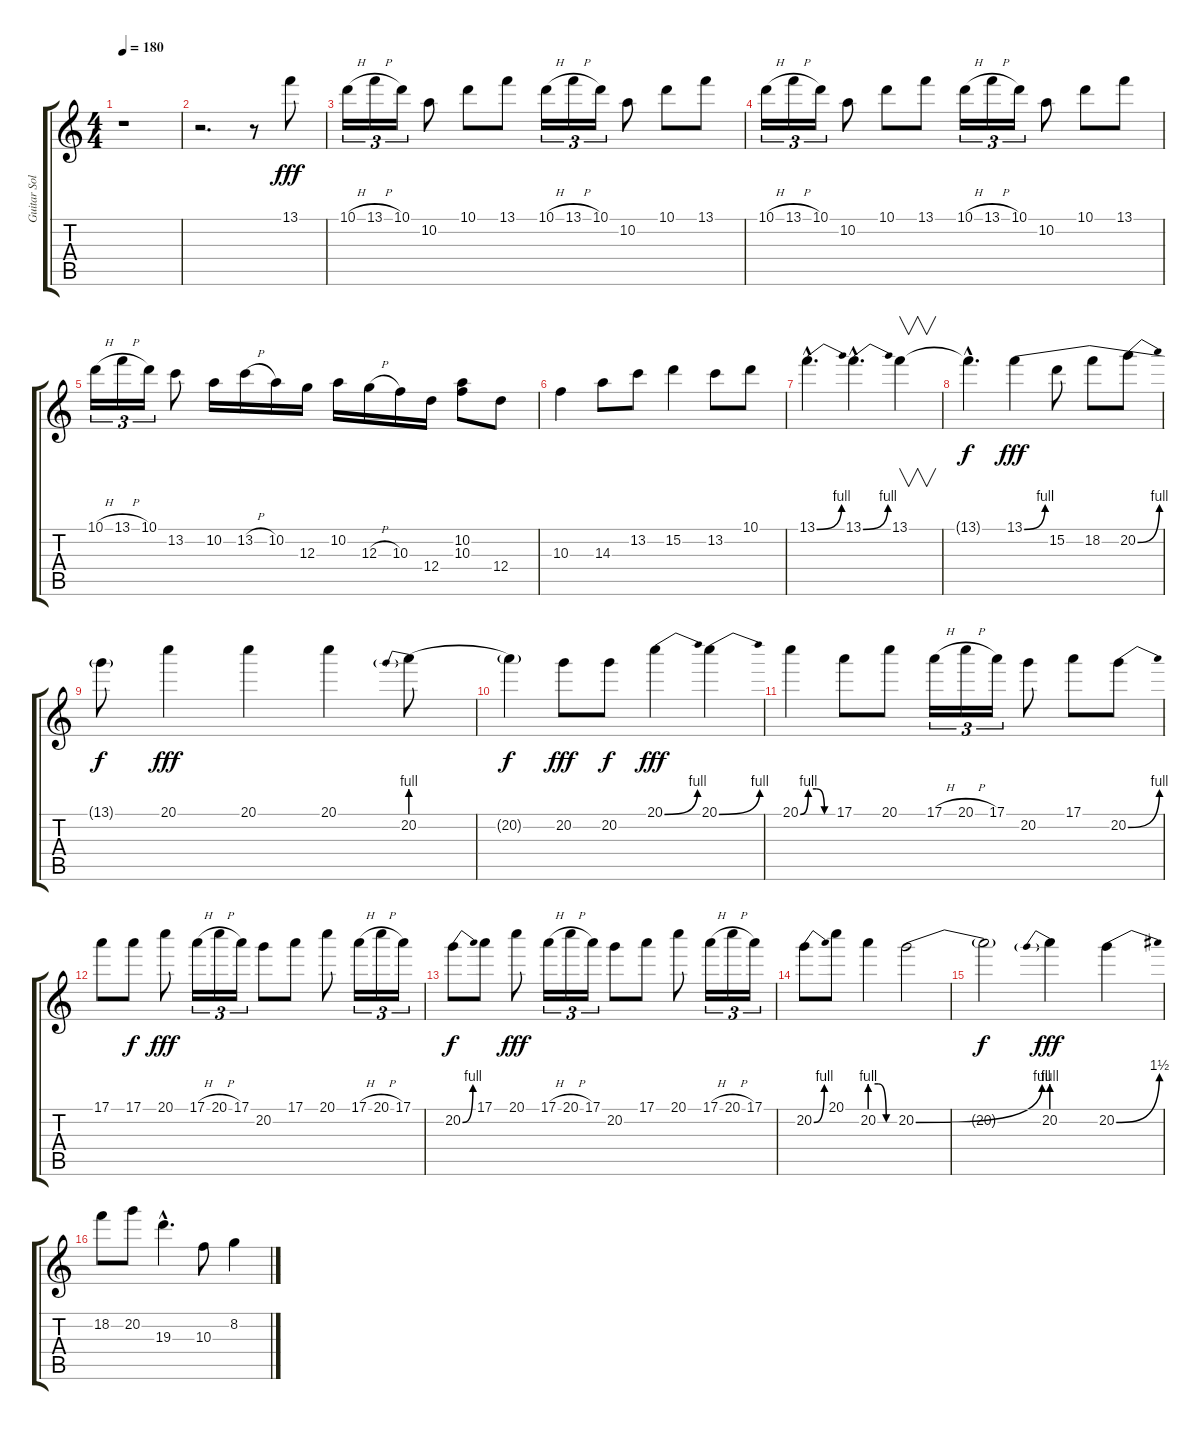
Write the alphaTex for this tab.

\track ("Guitar Solo" "Guitar Sol") {instrument overdrivenguitar}
\staff {score tabs}
\tuning (E4 B3 G3 D3 A2 E2) {hide}
\ts (4 4)
\tempo 180
\clef g2
\ks c
r.1{dy fff} |
r.2{d} r.8 13.1.8 |
10.1{h}.16{tu (3 2)} 13.1{h}.16{tu (3 2)} 10.1.16{tu (3 2)} 10.2.8 10.1.8 13.1.8 10.1{h}.16{tu (3 2)} 13.1{h}.16{tu (3 2)} 10.1.16{tu (3 2)} 10.2.8 10.1.8 13.1.8 |
10.1{h}.16{tu (3 2)} 13.1{h}.16{tu (3 2)} 10.1.16{tu (3 2)} 10.2.8 10.1.8 13.1.8 10.1{h}.16{tu (3 2)} 13.1{h}.16{tu (3 2)} 10.1.16{tu (3 2)} 10.2.8 10.1.8 13.1.8 |
10.1{h}.16{tu (3 2)} 13.1{h}.16{tu (3 2)} 10.1.16{tu (3 2)} 13.2.8 10.2.16 13.2{h}.16 10.2.16 12.3.16 10.2.16 12.3{h}.16 10.3.16 12.4.16 (10.2 10.3).8 12.4.8 |
10.3.4 14.3.8 13.2.8 15.2.4 13.2.8 10.1.8 |
13.1{be (bend 0 0 60 4) hac}.4{d} 13.1{be (bend 0 0 60 4) hac}.4{d} 13.1.4{v} |
13.1{hac t}.4{d dy f} 13.1{be (bend 0 0 60 4)}.4{dy fff} 15.2.8 18.2.8 20.2{be (bend 0 0 60 4)}.8 |
13.1{t}.8{dy f} 20.1.4{dy fff} 20.1.4 20.1.4 20.2{be (prebend 0 4 60 4)}.8 |
20.2{t}.4{dy f} 20.2.8{dy fff} 20.2.8{dy f} 20.1{be (bend 0 0 60 4)}.4{dy fff} 20.1{be (bend 0 0 60 4)}.4 |
20.1{be (custom 0 0 15 4 30 4 45 0 60 0)}.4 17.1.8 20.1.8 17.1{h}.16{tu (3 2)} 20.1{h}.16{tu (3 2)} 17.1.16{tu (3 2)} 20.2.8 17.1.8 20.2{be (bend 0 0 60 4)}.8 |
17.1.8 17.1.8{dy f} 20.1.8{dy fff} 17.1{h}.16{tu (3 2)} 20.1{h}.16{tu (3 2)} 17.1.16{tu (3 2)} 20.2.8 17.1.8 20.1.8 17.1{h}.16{tu (3 2)} 20.1{h}.16{tu (3 2)} 17.1.16{tu (3 2)} |
20.2{be (bend 0 0 60 4)}.8{dy f} 17.1.8 20.1.8{dy fff} 17.1{h}.16{tu (3 2)} 20.1{h}.16{tu (3 2)} 17.1.16{tu (3 2)} 20.2.8 17.1.8 20.1.8 17.1{h}.16{tu (3 2)} 20.1{h}.16{tu (3 2)} 17.1.16{tu (3 2)} |
20.2{be (bend 0 0 60 4)}.8 20.1.8 20.2{be (custom 0 4 20 4 40 0 60 0)}.4 20.2{be (bend 0 0 60 4)}.2 |
20.2{t}.2{dy f} 20.2{be (prebend 0 4 60 4)}.4{dy fff} 20.2{be (bend 0 0 60 6)}.4 |
18.2.8 20.2.8 19.3{hac}.4{d} 10.3.8 8.2.4
